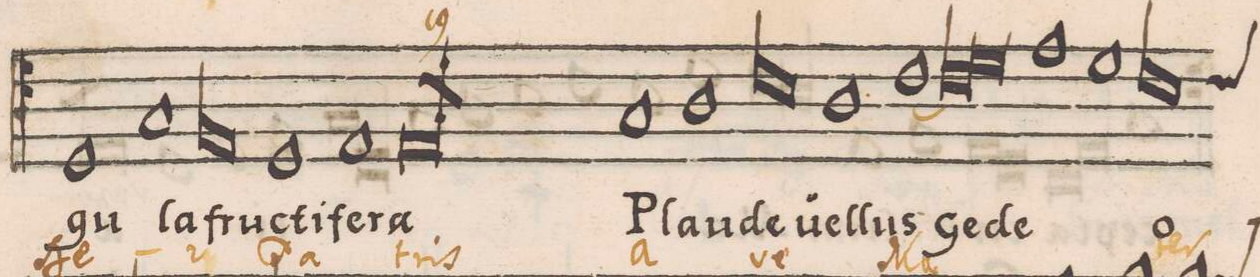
**kern	**text	**text
*I"TENOR	*	*
*clefC4	*	*
*k[]	*	*
*met(C)	*	*
*M2/1	*	*
1D	-gu-	De-
1G	-la	.
=31-	=31-	=31-
*lig	*	*
1F	fru-	-i
1E	.	.
*Xlig	*	*
=32-	=32-	=32-
1D	-cti-	Pa-
1E	-fe-	.
=33-	=33-	=33-
0El/	-ra	-tris
=34-	=34-	=34-
1G	Plau-	A-
1A	-de	.
=35-	=35-	=35-
*lig	*	*
1c	ŭel-	-ve
1B	.	.
*Xlig	*	*
=36-	=36-	=36-
1A	-lus	.
1c	Ge-	Ma-
=37-	=37-	=37-
*lig	*	*
1c	-de-	.
1d	.	.
*Xlig	*	*
=38-	=38-	=38-
1e	.	.
1d	.	.
=39-	=39-	=39-
*lig	*	*
1c	-o-	-ter
1B	.	.
*Xlig	*	*
*custos:c	*	*
=40-	=40-	=40-
*-	*-	*-
